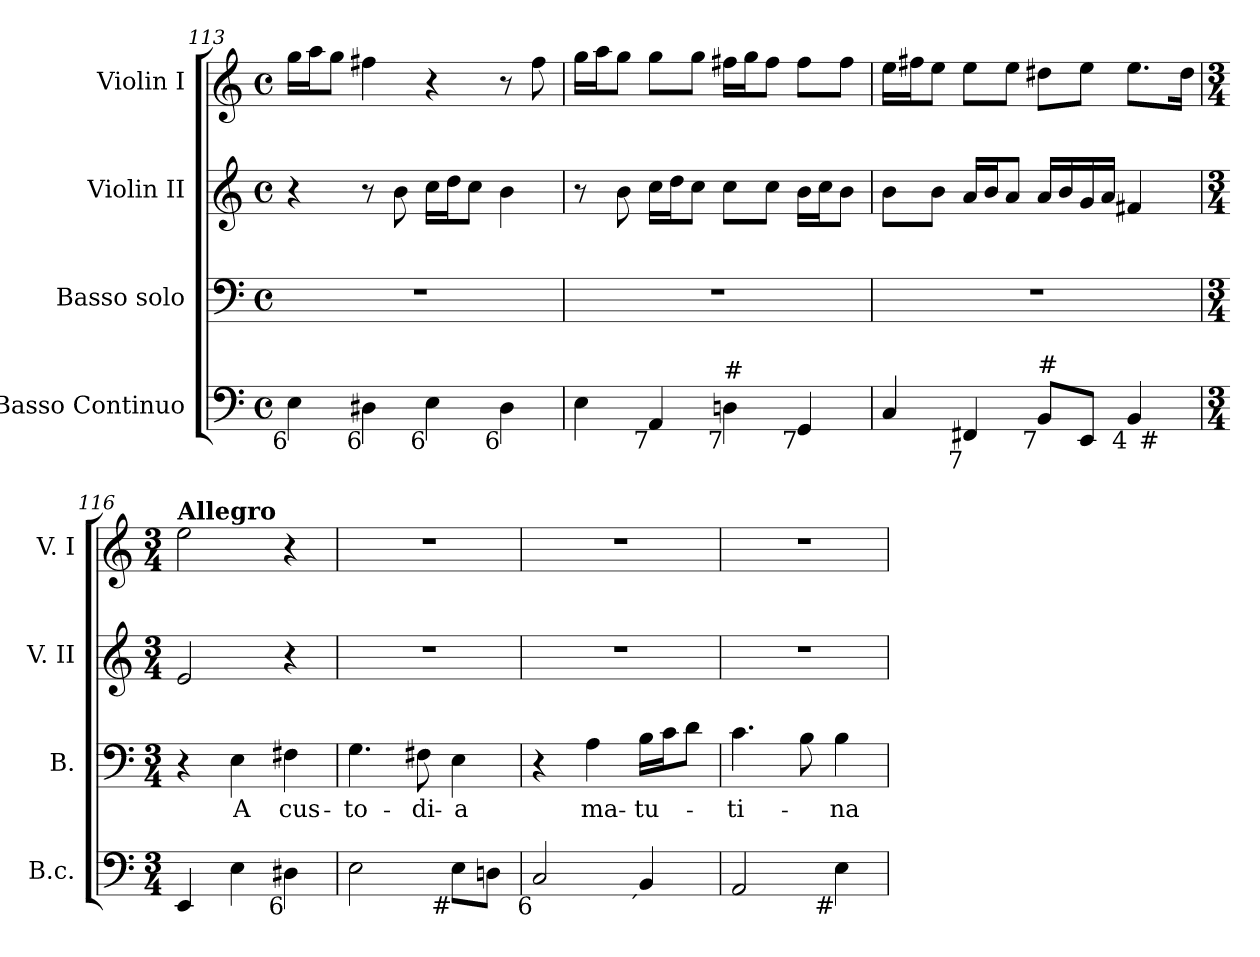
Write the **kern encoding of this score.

**kern	**kern	**text	**kern	**kern
*part4	*part3	*part3	*part2	*part1
*staff4	*staff3	*staff3	*staff2	*staff1
*I"Basso Continuo	*I"Basso solo	*	*I"Violin II	*I"Violin I
*I'B.c.	*I'B.	*	*I'V. II	*I'V. I
*clefF4	*clefF4	*	*clefG2	*clefG2
*k[]	*k[]	*	*k[]	*k[]
*a:	*a:	*	*a:	*a:
*M4/4	*M4/4	*	*M4/4	*M4/4
*met(c)	*met(c)	*	*met(c)	*met(c)
=113	=113	=113	=113	=113
!LO:TX:b:rj:t=6	!	!	!	!
4Ei\	1r	.	4r	16ggi\LL
.	.	.	.	16aai\J
.	.	.	.	8ggi\J
!LO:TX:b:rj:t=6	!	!	!	!
4D#Xi\	.	.	8r	4ff#Xi\
.	.	.	8bi\	.
!LO:TX:b:rj:t=6	!	!	!	!
4Ei\	.	.	16cci\LL	4r
.	.	.	16ddi\J	.
.	.	.	8cci\J	.
!LO:TX:b:rj:t=6	!	!	!	!
4D#i\	.	.	4bi\	8r
.	.	.	.	8ff#i\
=114	=114	=114	=114	=114
4Ei\	1r	.	8r	16ggi\LL
.	.	.	.	16aai\J
.	.	.	8bi\	8ggi\J
!LO:TX:b:rj:t=7	!	!	!	!
4AAi/	.	.	16cci\LL	8ggi\L
.	.	.	16ddi\J	.
.	.	.	8cci\J	8ggi\J
!LO:TX:b:rj:t=7	!	!	!	!
!LO:TX:t=#	!	!	!	!
4Dni\	.	.	8cci\L	16ff#Xi\LL
.	.	.	.	16ggi\J
.	.	.	8cci\J	8ff#i\J
!LO:TX:b:rj:t=7	!	!	!	!
4GGi/	.	.	16bi\LL	8ff#i\L
.	.	.	16cci\J	.
.	.	.	8bi\J	8ff#i\J
=115	=115	=115	=115	=115
!LO:TX:b:rj:t=7	!	!	!	!
*^	*	*	*	*
4Ci/	2..ryy	1r	.	8bi\L	16eei\LL
.	.	.	.	.	16ff#Xi\J
.	.	.	.	8bi\J	8eei\J
!LO:TX:b:rj:t=7	!	!	!	!	!
4FF#Xi/	.	.	.	16ai/LL	8eei\L
.	.	.	.	16bi/J	.
.	.	.	.	8ai/J	8eei\J
!LO:TX:b:rj:t=7	!	!	!	!	!
!LO:TX:t=#	!	!	!	!	!
8BBi/L	.	.	.	16ai/LL	8dd#Xi\L
.	.	.	.	16bi/	.
8EEi/J	.	.	.	16gi/	8eei\J
.	.	.	.	16ai/JJ	.
!LO:TX:b:rj:t=4	!	!	!	!	!
4BBi/	.	.	.	4f#Xi/	8.eei\L
!	!LO:TX:b:rj:t=#	!	!	!	!
.	8ryy	.	.	.	.
.	.	.	.	.	16dd#i\Jk
*v	*v	*	*	*	*
!!LO:PB:g=z
=116	=116	=116	=116	=116
*M3/4	*M3/4	*	*M3/4	*M3/4
*MM120	*	*	*	*MM120
*^	*	*	*	*
!	!	!	!	!	!LO:TX:a:B:t=Allegro
!LO:TX:a:B:t=Allegro	!	!	!	!	!
*v	*v	*	*	*	*
4EEi/	4r	.	2ei/	2eei\
!	!	!LO:LY:b:color=#000000	!	!
4Ei\	4Ei\	A	.	.
!LO:TX:b:rj:t=6	!	!	!	!
!	!	!LO:LY:b:color=#000000	!	!
4D#Xi\	4F#Xi\	cus-	4r	4r
=117	=117	=117	=117	=117
!	!	!LO:LY:b:color=#000000	!LO:N:vis=1	!LO:N:vis=1
2Ei\	4.Gi\	-to-	2.r	2.r
!	!	!LO:LY:b:color=#000000	!	!
.	8F#Xi\	-di-	.	.
!LO:TX:b:rj:t=#	!	!	!	!
!	!	!LO:LY:b:color=#000000	!	!
8Ei\L	4Ei\	-a	.	.
8Dni\J	.	.	.	.
=118	=118	=118	=118	=118
!LO:TX:b:rj:t=6	!	!	!	!
!	!	!	!LO:N:vis=1	!LO:N:vis=1
2Ci/	4r	.	2.r	2.r
!	!	!LO:LY:b:color=#000000	!	!
.	4Ai\	ma-	.	.
!LO:TX:b:rj:t=´	!	!	!	!
!	!	!LO:LY:b:color=#000000	!	!
4BBi/	16Bi\LL	-tu-	.	.
.	16ci\J	.	.	.
.	8di\J	.	.	.
=119	=119	=119	=119	=119
!	!	!LO:LY:b:color=#000000	!LO:N:vis=1	!LO:N:vis=1
2AAi/	4.ci\	-ti-	2.r	2.r
.	8Bi\	.	.	.
!LO:TX:b:rj:t=#	!	!	!	!
!	!	!LO:LY:b:color=#000000	!	!
4Ei\	4Bi\	-na	.	.
=	=	=	=	=
*-	*-	*-	*-	*-
